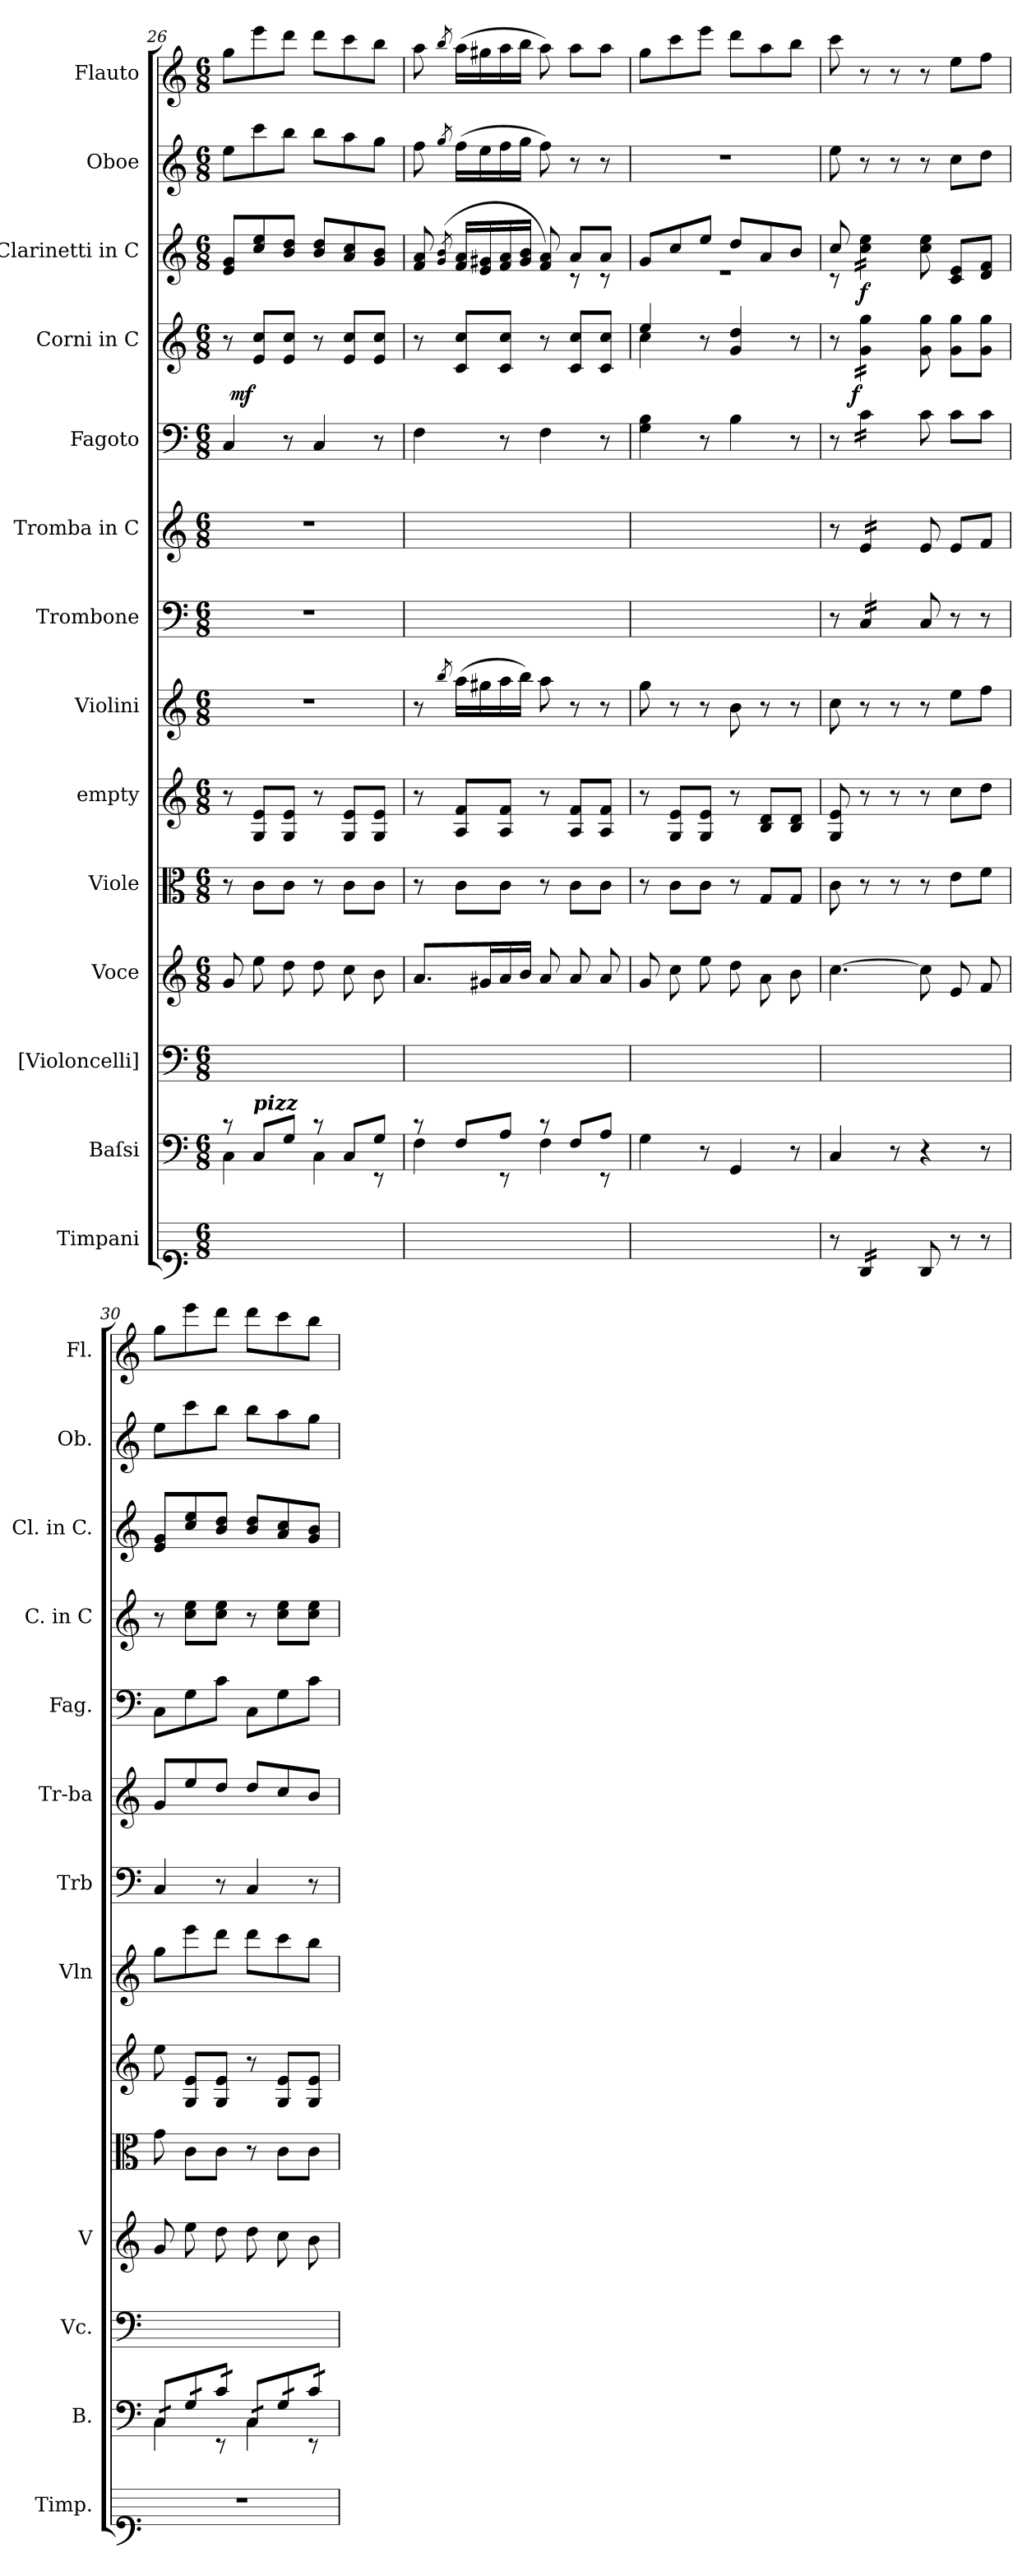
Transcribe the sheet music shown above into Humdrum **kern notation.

**kern	**kern	**kern	**kern	**kern	**kern	**kern	**kern	**kern	**kern	**kern	**dynam	**kern	**dynam	**kern	**kern
*part14	*part13	*part12	*part11	*part10	*part9	*part8	*part7	*part6	*part5	*part4	*part4	*part3	*part3	*part2	*part1
*staff14	*staff13	*staff12	*staff11	*staff10	*staff9	*staff8	*staff7	*staff6	*staff5	*staff4	*staff4	*staff3	*staff3	*staff2	*staff1
*I"Timpani	*I"Baſsi	*I"[Violoncelli]	*I"Voce	*I"Viole	*I"empty	*I"Violini	*I"Trombone	*I"Tromba in C	*I"Fagoto	*I"Corni in C	*	*I"Clarinetti in C	*	*I"Oboe	*I"Flauto
*I'Timp.	*I'B.	*I'Vc.	*I'V	*	*	*I'Vln	*I'Trb	*I'Tr-ba	*I'Fag.	*I'C. in C	*	*I'Cl. in C.	*	*I'Ob.	*I'Fl.
*clefF1	*clefF4	*clefF4	*clefG2	*clefC3	*clefG2	*clefG2	*clefF4	*clefG2	*clefF4	*clefG2	*	*clefG2	*	*clefG2	*clefG2
*k[]	*k[]	*k[]	*k[]	*k[]	*k[]	*k[]	*k[]	*k[]	*k[]	*k[]	*	*k[]	*	*k[]	*k[]
*M6/8	*M6/8	*M6/8	*M6/8	*M6/8	*M6/8	*M6/8	*M6/8	*M6/8	*M6/8	*M6/8	*	*M6/8	*	*M6/8	*M6/8
=26	=26	=26	=26	=26	=26	=26	=26	=26	=26	=26	=26	=26	=26	=26	=26
*	*^	*	*	*	*	*	*	*	*	*	*	*	*	*	*
2.ryy	8rc	4C\	2.ryy	8g/	8r	8r	2.r	2.r	2.r	4C/	8r	.	8e/ 8g/L	.	8ee\L	8gg\L
!	!LO:TX:a:Bi:t=pizz	!	!	!	!	!	!	!	!	!	!	!	!	!	!	!
!	!	!	!	!	!	!	!	!	!	!	!	!LO:DY:b:rj	!	!	!	!
.	8C/L	.	.	8ee\	8c\L	8G/ 8e/L	.	.	.	.	8e/ 8cc/L	mf	8cc/ 8ee/	.	8ccc\	8eee\
.	8G/J	8ryy	.	8dd\	8c\J	8G/ 8e/J	.	.	.	8r	8e/ 8cc/J	.	8b/ 8dd/J	.	8bb\J	8ddd\J
.	8rc	4C\	.	8dd\	8r	8r	.	.	.	4C/	8r	.	8b/ 8dd/L	.	8bb\L	8ddd\L
.	8C/L	.	.	8cc\	8c\L	8G/ 8e/L	.	.	.	.	8e/ 8cc/L	.	8a/ 8cc/	.	8aa\	8ccc\
.	8G/J	8rEE	.	8b\	8c\J	8G/ 8e/J	.	.	.	8r	8e/ 8cc/J	.	8g/ 8b/J	.	8gg\J	8bb\J
=27	=27	=27	=27	=27	=27	=27	=27	=27	=27	=27	=27	=27	=27	=27	=27	=27
*	*	*	*	*	*	*	*	*	*	*	*	*	*^	*	*	*
2.ryy	8rc	4F\	2.ryy	8.a/L	8r	8r	8r	2.ryy	2.ryy	4F\	8r	.	8f/ 8a/	2d\yy	.	8ff\	8aa\
.	.	.	.	.	.	.	8qbb/	.	.	.	.	.	(<8qg/ 8qb/	.	.	8qgg/	8qbb/
.	8F/L	.	.	.	8c\L	8A/ 8f/L	(>16aa\LL	.	.	.	8c/ 8cc/L	.	16f/ 16a/LL	.	.	(>16ff\LL	(>16aa\LL
.	.	.	.	16g#X/L	.	.	16gg#X\	.	.	.	.	.	16e/ 16g#X/	.	.	16ee\	16gg#X\
.	8A/J	8rEE	.	16a/	8c\J	8A/ 8f/J	16aa\	.	.	8r	8c/ 8cc/J	.	16f/ 16a/	.	.	16ff\	16aa\
.	.	.	.	16b/JJ	.	.	16bb\JJ)	.	.	.	.	.	16g#/ 16b/JJ	.	.	16gg\JJ	16bb\JJ
.	8rc	4F\	.	8a/	8r	8r	8aa\	.	.	4F\	8r	.	8f/ 8a/)	.	.	8ff\)	8aa\)
.	8F/L	.	.	8a/	8c\L	8A/ 8f/L	8r	.	.	.	8c/ 8cc/L	.	8a/L	8rc	.	8r	8aa\L
.	8A/J	8rEE	.	8a/	8c\J	8A/ 8f/J	8r	.	.	8r	8c/ 8cc/J	.	8a/J	8rc	.	8r	8aa\J
*	*v	*v	*	*	*	*	*	*	*	*	*	*	*	*	*	*	*
=28	=28	=28	=28	=28	=28	=28	=28	=28	=28	=28	=28	=28	=28	=28	=28	=28
*	*	*	*	*	*	*	*	*	*	*^	*	*	*	*	*	*
2.ryy	4G\	2.ryy	8g/	8r	8r	8gg\	2.ryy	2.ryy	4G\ 4B\	4ee/	4cc\	.	8g/L	2.re	.	2.r	8gg\L
.	.	.	8cc\	8c\L	8G/ 8e/L	8r	.	.	.	.	.	.	8cc/	.	.	.	8ccc\
.	8r	.	8ee\	8c\J	8G/ 8e/J	8r	.	.	8r	8r	8rcyy	.	8ee/J	.	.	.	8eee\J
.	4GG/	.	8dd\	8r	8r	8b\	.	.	4B\	4g/ 4dd/	4ryy	.	8dd/L	.	.	.	8ddd\L
.	.	.	8a\	8G/L	8B/ 8d/L	8r	.	.	.	.	.	.	8a/	.	.	.	8aa\
.	8r	.	8b\	8G/J	8B/ 8d/J	8r	.	.	8r	8r	8rcyy	.	8b/J	.	.	.	8bb\J
*	*	*	*	*	*	*	*	*	*	*v	*v	*	*	*	*	*	*
=29	=29	=29	=29	=29	=29	=29	=29	=29	=29	=29	=29	=29	=29	=29	=29	=29
8r	4C/	2.ryy	[4.cc\	8c\	8G/ 8e/	8cc\	8r	8r	8r	8r	.	8cc/	8rc	.	8ee\	8ccc\
!	!	!	!	!	!	!	!	!	!	!	!LO:DY:b:rj	!	!	!	!	!
*tremolo	*	*	*	*	*	*	*	*	*	*	*	*	*	*	*	*
*	*	*	*	*	*	*	*tremolo	*	*	*	*	*	*	*	*	*
*	*	*	*	*	*	*	*	*tremolo	*	*	*	*	*	*	*	*
*	*	*	*	*	*	*	*	*	*tremolo	*	*	*	*	*	*	*
*	*	*	*	*	*	*	*	*	*	*tremolo	*	*	*	*	*	*
*	*	*	*	*	*	*	*	*	*	*	*	*tremolo	*	*	*	*
16C/LL	.	.	.	8r	8r	8r	16C/LL	16e/LL	16c\LL	16g\ 16gg\LL	f	16cc\ 16ee\LL	8ryy	f	8r	8r
16C/	.	.	.	.	.	.	16C/	16e/	16c\	16g\ 16gg\	.	16cc\ 16ee\	.	.	.	.
16C/	8r	.	.	8r	8r	8r	16C/	16e/	16c\	16g\ 16gg\	.	16cc\ 16ee\	2ryy	.	8r	8r
16C/JJ	.	.	.	.	.	.	16C/JJ	16e/JJ	16c\JJ	16g\ 16gg\JJ	.	16cc\ 16ee\JJ	.	.	.	.
*	*	*	*	*	*	*	*	*	*	*	*	*Xtremolo	*	*	*	*
*	*	*	*	*	*	*	*	*	*	*Xtremolo	*	*	*	*	*	*
*	*	*	*	*	*	*	*	*	*Xtremolo	*	*	*	*	*	*	*
*	*	*	*	*	*	*	*	*Xtremolo	*	*	*	*	*	*	*	*
*	*	*	*	*	*	*	*Xtremolo	*	*	*	*	*	*	*	*	*
*Xtremolo	*	*	*	*	*	*	*	*	*	*	*	*	*	*	*	*
8C/	4r	.	8cc\]	8r	8r	8r	8C/	8e/	8c\	8g\ 8gg\	.	8cc\ 8ee\	.	.	8r	8r
8r	.	.	8e/	8e\L	8cc\L	8ee\L	8r	8e/L	8c\L	8g\ 8gg\L	.	8c/ 8e/L	.	.	8cc\L	8ee\L
8r	8r	.	8f/	8f\J	8dd\J	8ff\J	8r	8f/J	8c\J	8g\ 8gg\J	.	8d/ 8f/J	.	.	8dd\J	8ff\J
*	*	*	*	*	*	*	*	*	*	*	*	*v	*v	*	*	*
=30	=30	=30	=30	=30	=30	=30	=30	=30	=30	=30	=30	=30	=30	=30	=30
*	*^	*	*	*	*	*	*	*	*	*	*	*	*	*	*
*	*tremolo	*	*	*	*	*	*	*	*	*	*	*	*	*	*	*
2.r	16C/LL	4C\	2.ryy	8g/	8g\	8ee\	8gg\L	4C/	8g/L	8C\L	8r	.	8e/ 8g/L	.	8ee\L	8gg\L
.	16C/	.	.	.	.	.	.	.	.	.	.	.	.	.	.	.
.	16G/	.	.	8ee\	8c\L	8G/ 8e/L	8eee\	.	8ee/	8G\	8cc\ 8ee\L	.	8cc/ 8ee/	.	8ccc\	8eee\
.	16G/	.	.	.	.	.	.	.	.	.	.	.	.	.	.	.
.	16c/	8rEE	.	8dd\	8c\J	8G/ 8e/J	8ddd\J	8r	8dd/J	8c\J	8cc\ 8ee\J	.	8b/ 8dd/J	.	8bb\J	8ddd\J
.	16c/JJ	.	.	.	.	.	.	.	.	.	.	.	.	.	.	.
.	16C/LL	4C\	.	8dd\	8r	8r	8ddd\L	4C/	8dd/L	8C\L	8r	.	8b/ 8dd/L	.	8bb\L	8ddd\L
.	16C/	.	.	.	.	.	.	.	.	.	.	.	.	.	.	.
.	16G/	.	.	8cc\	8c\L	8G/ 8e/L	8ccc\	.	8cc/	8G\	8cc\ 8ee\L	.	8a/ 8cc/	.	8aa\	8ccc\
.	16G/	.	.	.	.	.	.	.	.	.	.	.	.	.	.	.
.	16c/	8rEE	.	8b\	8c\J	8G/ 8e/J	8bb\J	8r	8b/J	8c\J	8cc\ 8ee\J	.	8g/ 8b/J	.	8gg\J	8bb\J
.	16c/JJ	.	.	.	.	.	.	.	.	.	.	.	.	.	.	.
*	*Xtremolo	*	*	*	*	*	*	*	*	*	*	*	*	*	*	*
*	*v	*v	*	*	*	*	*	*	*	*	*	*	*	*	*	*
=	=	=	=	=	=	=	=	=	=	=	=	=	=	=	=
*-	*-	*-	*-	*-	*-	*-	*-	*-	*-	*-	*-	*-	*-	*-	*-
